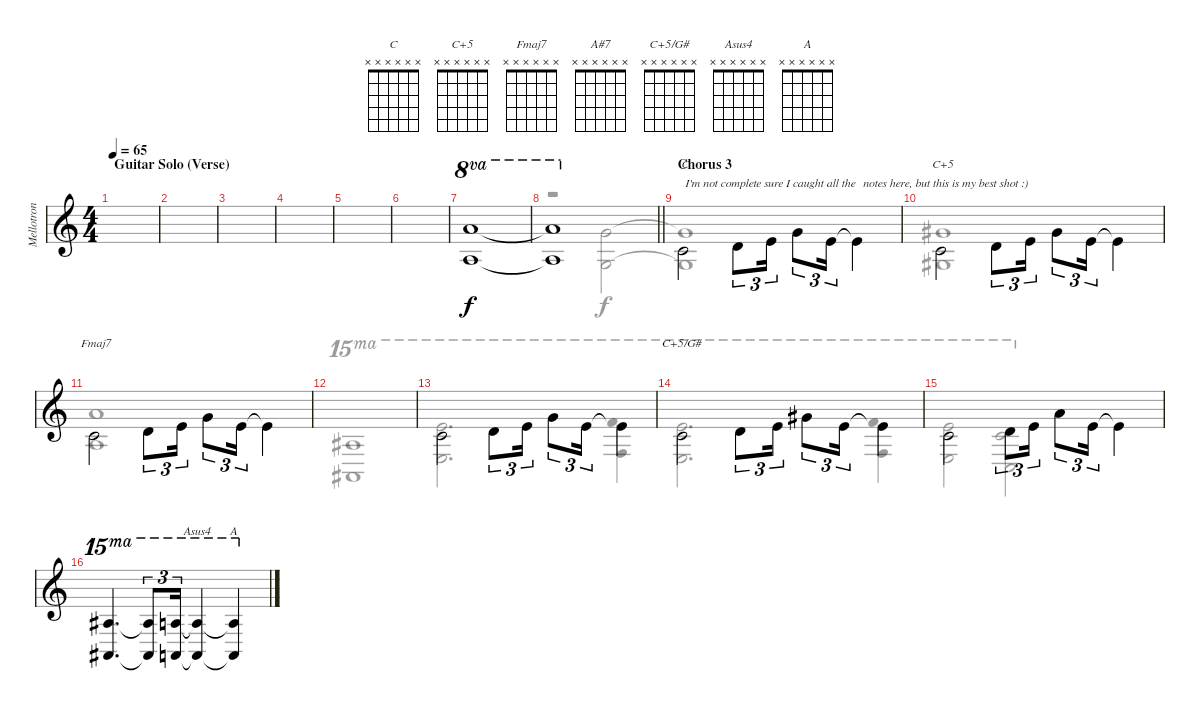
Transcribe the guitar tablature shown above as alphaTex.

\track ("Mellotron" "Mellotron") {instrument clarinet}
\staff {score}
\tuning (E4 B3 G3 D3 A2 E2) {hide}
\chord ("C" x x x x x x)
\chord ("C+5" x x x x x x)
\chord ("Fmaj7" x x x x x x)
\chord ("A#7" x x x x x x)
\chord ("C+5/G#" x x x x x x)
\chord ("Asus4" x x x x x x)
\chord ("A" x x x x x x)
\voice
\ts (4 4)
\section ("" "Guitar Solo (Verse)")
\tempo 65
\clef g2
\ks c
|
|
|
|
|
|
(17.1 14.3).1{ot 8va} |
\barLineRight lightlight
(17.1{t} 14.3{t}).1{ot 8va} |
\section ("" "Chorus 3")
5.3.2{ch "C" txt "I'm not complete sure I caught all the" beam Down} 7.3.8{tu (3 2) beam Down} 5.2.16{tu (3 2) beam Down} 8.2.8{tu (3 2) beam Down} 5.2.16{tu (3 2) beam Down} 5.2{t}.4{txt "  notes here, but this is my best shot :)" beam Down} |
5.3.2{ch "C+5" beam Down} 7.3.8{tu (3 2) beam Down} 5.2.16{tu (3 2) beam Down} 8.2.8{tu (3 2) beam Down} 5.2.16{tu (3 2) beam Down} 5.2{t}.4{beam Down} |
5.3.2{ch "Fmaj7" beam Down} 7.3.8{tu (3 2) beam Down} 5.2.16{tu (3 2) beam Down} 8.2.8{tu (3 2) beam Down} 5.2.16{tu (3 2) beam Down} 5.2{t}.4{beam Down} |
|
5.3.2{beam Down} 7.3.8{tu (3 2) beam Down} 5.2.16{tu (3 2) beam Down} 8.2.8{tu (3 2) beam Down} 5.2.16{tu (3 2) beam Down} 5.2{t}.4{beam Down} |
5.3.2{ch "C+5/G#" beam Down} 7.3.8{tu (3 2) beam Down} 5.2.16{tu (3 2) beam Down} 9.2.8{tu (3 2) beam Down} 5.2.16{tu (3 2) beam Down} 5.2{t}.4{beam Down} |
5.3.2{beam Down} 7.3.8{tu (3 2) beam Down} 5.2.16{tu (3 2) beam Down} 10.2.8{tu (3 2) beam Down} 5.2.16{tu (3 2) beam Down} 5.2{t}.4{beam Down} |
(18.1 15.3).4{d ot 15ma} (18.1{t} 15.3{t}).8{tu (3 2) ot 15ma} (17.1 14.3).16{tu (3 2) ot 15ma} (17.1{t} 14.3{t}).4{ch "Asus4" ot 15ma} (17.1{t} 14.3{t}).4{ch "A" ot 15ma}
\voice
\clef g2
\ottava regular
\simile none
\ks c
|
|
|
|
|
|
|
\barLineRight lightlight
r.2 (8.2 5.4).2 |
(8.2{t} 5.4{t}).1 |
(9.2 6.4).1 |
(10.2 7.4).1 |
(18.1 15.3).1{ot 15ma} |
(24.1 26.4).2{d ot 15ma} (25.1 27.4).4{ot 15ma} |
(24.1 26.4).2{d ot 15ma} (25.1 27.4).4{ot 15ma} |
(24.1 26.4).2{ot 15ma} (20.1 22.4).2{ot 15ma} |
